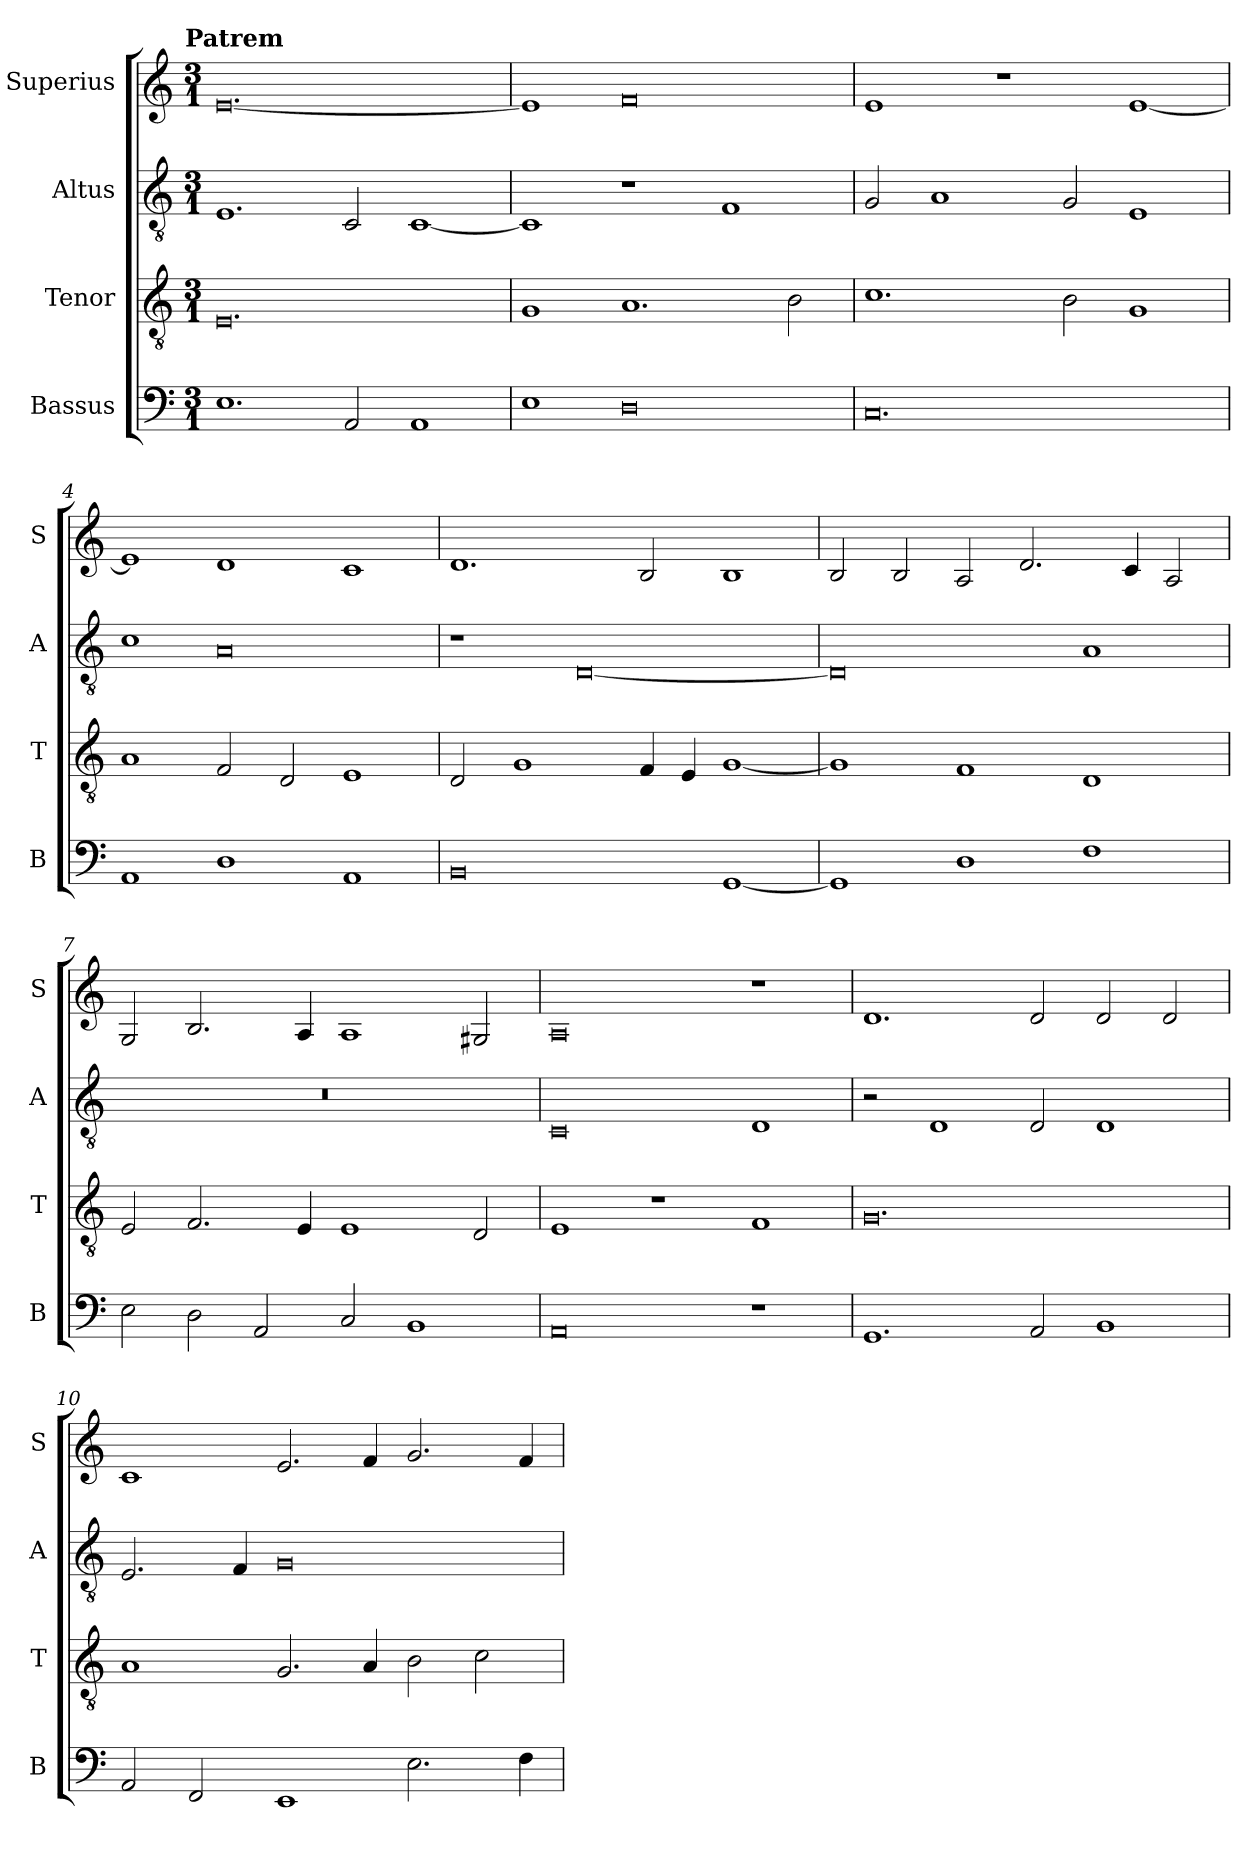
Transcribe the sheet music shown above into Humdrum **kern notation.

**kern	**kern	**kern	**kern
*part4	*part3	*part2	*part1
*staff4	*staff3	*staff2	*staff1
*I"Bassus	*I"Tenor	*I"Altus	*I"Superius
*I'B	*I'T	*I'A	*I'S
*clefF4	*clefGv2	*clefGv2	*clefG2
*k[]	*k[]	*k[]	*k[]
!!LO:TX:omd:t=Patrem
*M3/1	*M3/1	*M3/1	*M3/1
=1	=1	=1	=1
1.E	0.E	1.E	[0.e
2AA/	.	2C/	.
1AA	.	[1C	.
=2	=2	=2	=2
1E	1G	1C]	1e]
0D	1.A	1r	0f
.	.	1F	.
.	2B\	.	.
=3	=3	=3	=3
0.C	1.c	2G/	1e
.	.	1A	.
.	.	.	1r
.	2B\	2G/	.
.	1G	1E	[1e
=4	=4	=4	=4
1AA	1A	1c	1e]
1D	2F/	0A	1d
.	2D/	.	.
1AA	1E	.	1c
=5	=5	=5	=5
0BB	2D/	1r	1.d
.	1G	.	.
.	.	[0D	.
.	4F/	.	2B/
.	4E/	.	.
[1GG	[1G	.	1B
=6	=6	=6	=6
1GG]	1G]	0D]	2B/
.	.	.	2B/
1D	1F	.	2A/
.	.	.	2.d/
1F	1D	1A	.
.	.	.	4c/
.	.	.	2A/
=7	=7	=7	=7
2E\	2E/	0.r	2G/
2D\	2.F/	.	2.B/
2AA/	.	.	.
.	4E/	.	4A/
2C/	1E	.	1A
1BB	.	.	.
.	2D/	.	2G#X/
=8	=8	=8	=8
0AA	1E	0C	0A
.	1r	.	.
1r	1F	1D	1r
=9	=9	=9	=9
1.GG	0.G	2r	1.d
.	.	1D	.
2AA/	.	2D/	2d/
1BB	.	1D	2d/
.	.	.	2d/
=10	=10	=10	=10
2AA/	1A	2.E/	1c
2FF/	.	.	.
.	.	4F/	.
1EE	2.G/	0G	2.e/
.	4A/	.	4f/
2.E\	2B\	.	2.g/
.	2c\	.	.
4F\	.	.	4f/
=	=	=	=
*-	*-	*-	*-
